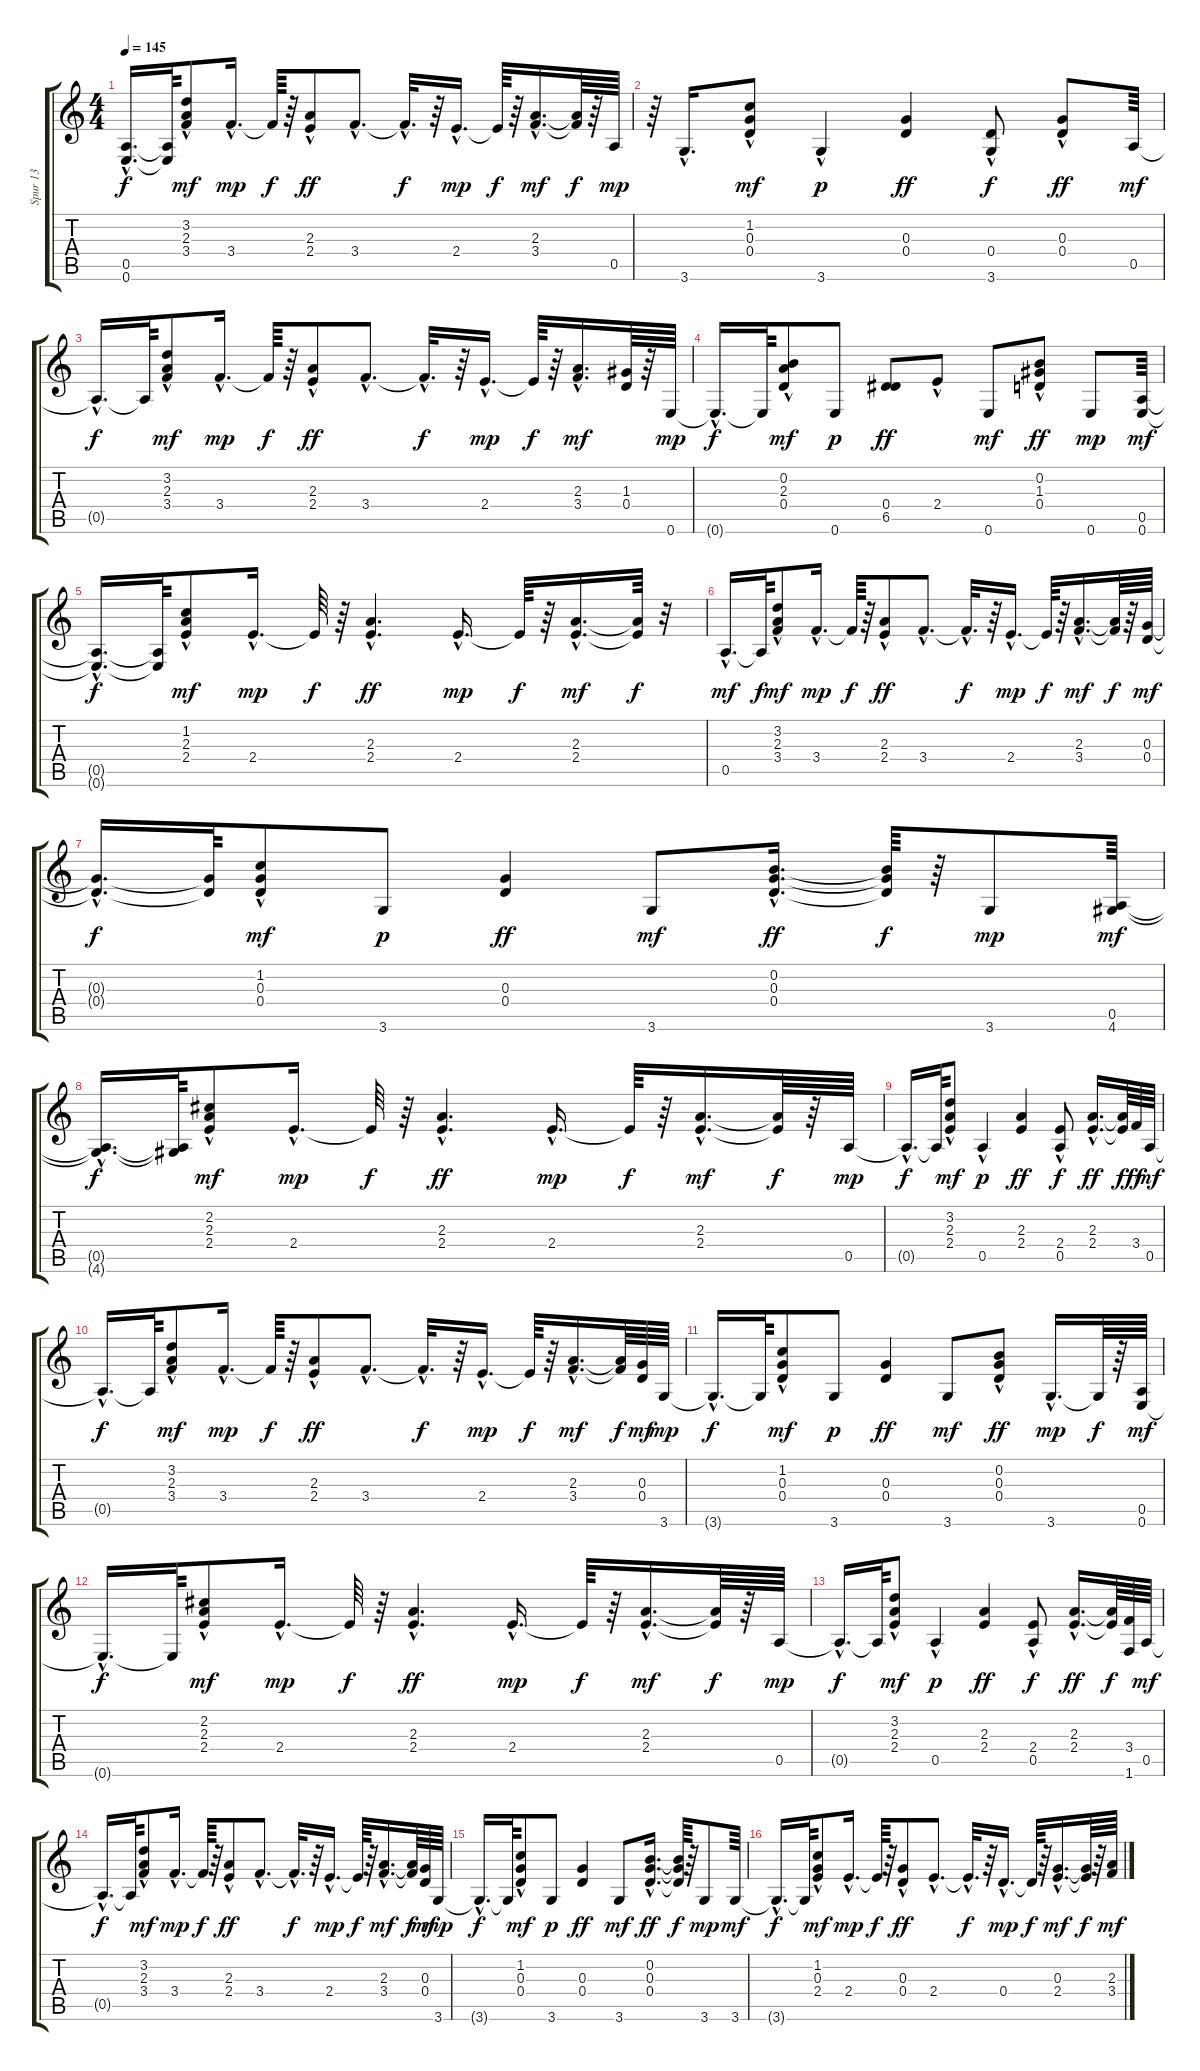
\track ("Spur 13" "Spur 13") {instrument electricguitarclean}
\staff {score tabs}
\tuning (E4 B3 G3 D3 A2 E2) {hide}
\ts (4 4)
\tempo 145
\clef g2
\ks c
(0.5{hac t} 0.6{hac t}).16{d dy f} (0.5{t} 0.6{t}).64 (3.2{hac} 2.3 3.4).8{dy mf} 3.4{hac}.16{d dy mp} 3.4{t}.64{dy f} r.64 (2.3{hac} 2.4).8{dy ff} 3.4{hac}.8{d} 3.4{hac t}.32{d dy f} r.64 2.4{hac}.16{d dy mp} 2.4{t}.64{dy f} r.64 (2.3{hac} 3.4{hac}).16{d dy mf} (2.3{t} 3.4{t}).64{dy f} r.64 0.5.64{dy mp} |
r.64 3.6{hac}.16{d} (1.2 0.3 0.4{hac}).8{dy mf} 3.6{hac}.4{dy p} (0.3 0.4).4{dy ff} (0.4 3.6{hac}).8{dy f} (0.3 0.4{hac}).8{dy ff} 0.5.64{dy mf} |
0.5{hac t}.16{d dy f} 0.5{t}.64 (3.2{hac} 2.3 3.4).8{dy mf} 3.4{hac}.16{d dy mp} 3.4{t}.64{dy f} r.64 (2.3{hac} 2.4).8{dy ff} 3.4{hac}.8{d} 3.4{hac t}.32{d dy f} r.64 2.4{hac}.16{d dy mp} 2.4{t}.64{dy f} r.64 (2.3{hac} 3.4{hac}).16{d dy mf} (1.3 0.4).64 r.64 0.6.64{dy mp} |
0.6{hac t}.16{d dy f} 0.6{t}.64 (0.2 2.3 0.4{hac}).8{dy mf} 0.6.8{dy p} (0.4 6.5).8{dy ff} 2.4{hac}.8 0.6.8{dy mf} (0.2{hac} 1.3 0.4).8{dy ff} 0.6.8{dy mp} (0.5 0.6).64{dy mf} |
(0.5{hac t} 0.6{hac t}).16{d dy f} (0.5{t} 0.6{t}).64 (1.2{hac} 2.3 2.4).8{dy mf} 2.4{hac}.16{d dy mp} 2.4{t}.64{dy f} r.64 (2.3{hac} 2.4).4{d dy ff} 2.4{hac}.16{d dy mp} 2.4{t}.64{dy f} r.64 (2.3{hac} 2.4{hac}).16{d dy mf} (2.3{t} 2.4{t}).64{dy f} r.32 |
0.5{hac}.16{d dy mf} 0.5{t}.64{dy f} (3.2{hac} 2.3 3.4).8{dy mf} 3.4{hac}.16{d dy mp} 3.4{t}.64{dy f} r.64 (2.3{hac} 2.4).8{dy ff} 3.4{hac}.8{d} 3.4{hac t}.32{d dy f} r.64 2.4{hac}.16{d dy mp} 2.4{t}.64{dy f} r.64 (2.3{hac} 3.4{hac}).16{d dy mf} (2.3{t} 3.4{t}).64{dy f} r.64 (0.3 0.4).64{dy mf} |
(0.3{hac t} 0.4{hac t}).16{d dy f} (0.3{t} 0.4{t}).64 (1.2 0.3 0.4{hac}).8{dy mf} 3.6.8{dy p} (0.3 0.4).4{dy ff} 3.6.8{dy mf} (0.2{hac} 0.3{hac} 0.4{hac}).16{d dy ff} (0.2{t} 0.3{t} 0.4{t}).64{dy f} r.64 3.6.8{dy mp} (0.5 4.6).64{dy mf} |
(0.5{hac t} 4.6{hac t}).16{d dy f} (0.5{t} 4.6{t}).64 (2.2{hac} 2.3 2.4).8{dy mf} 2.4{hac}.16{d dy mp} 2.4{t}.64{dy f} r.64 (2.3{hac} 2.4).4{d dy ff} 2.4{hac}.16{d dy mp} 2.4{t}.64{dy f} r.64 (2.3{hac} 2.4{hac}).16{d dy mf} (2.3{t} 2.4{t}).64{dy f} r.64 0.5.64{dy mp} |
0.5{hac t}.16{d dy f} 0.5{t}.64 (3.2 2.3 2.4{hac}).8{dy mf} 0.5{hac}.4{dy p} (2.3 2.4).4{dy ff} (2.4 0.5{hac}).8{dy f} (2.3{hac} 2.4{hac}).16{d dy ff} (2.3{t} 2.4{t}).64{dy f} 3.4.64{dy ff} 0.5.64{dy mf} |
0.5{hac t}.16{d dy f} 0.5{t}.64 (3.2{hac} 2.3 3.4).8{dy mf} 3.4{hac}.16{d dy mp} 3.4{t}.64{dy f} r.64 (2.3{hac} 2.4).8{dy ff} 3.4{hac}.8{d} 3.4{hac t}.32{d dy f} r.64 2.4{hac}.16{d dy mp} 2.4{t}.64{dy f} r.64 (2.3{hac} 3.4{hac}).16{d dy mf} (2.3{t} 3.4{t}).64{dy f} (0.3 0.4).64{dy mf} 3.6.64{dy mp} |
3.6{hac t}.16{d dy f} 3.6{t}.64 (1.2 0.3 0.4{hac}).8{dy mf} 3.6.8{dy p} (0.3 0.4).4{dy ff} 3.6.8{dy mf} (0.2{hac} 0.3 0.4).8{dy ff} 3.6{hac}.16{d dy mp} 3.6{t}.64{dy f} r.64 (0.5 0.6).64{dy mf} |
0.6{hac t}.16{d dy f} 0.6{t}.64 (2.2{hac} 2.3 2.4).8{dy mf} 2.4{hac}.16{d dy mp} 2.4{t}.64{dy f} r.64 (2.3{hac} 2.4).4{d dy ff} 2.4{hac}.16{d dy mp} 2.4{t}.64{dy f} r.64 (2.3{hac} 2.4{hac}).16{d dy mf} (2.3{t} 2.4{t}).64{dy f} r.64 0.5.64{dy mp} |
0.5{hac t}.16{d dy f} 0.5{t}.64 (3.2 2.3 2.4{hac}).8{dy mf} 0.5{hac}.4{dy p} (2.3 2.4).4{dy ff} (2.4 0.5{hac}).8{dy f} (2.3{hac} 2.4{hac}).16{d dy ff} (2.3{t} 2.4{t}).64{dy f} (3.4 1.6).64 0.5.64{dy mf} |
0.5{hac t}.16{d dy f} 0.5{t}.64 (3.2{hac} 2.3 3.4).8{dy mf} 3.4{hac}.16{d dy mp} 3.4{t}.64{dy f} r.64 (2.3{hac} 2.4).8{dy ff} 3.4{hac}.8{d} 3.4{hac t}.32{d dy f} r.64 2.4{hac}.16{d dy mp} 2.4{t}.64{dy f} r.64 (2.3{hac} 3.4{hac}).16{d dy mf} (2.3{t} 3.4{t}).64{dy f} (0.3 0.4).64{dy mf} 3.6.64{dy mp} |
3.6{hac t}.16{d dy f} 3.6{t}.64 (1.2 0.3 0.4{hac}).8{dy mf} 3.6.8{dy p} (0.3 0.4).4{dy ff} 3.6.8{dy mf} (0.2{hac} 0.3{hac} 0.4{hac}).16{d dy ff} (0.2{t} 0.3{t} 0.4{t}).64{dy f} r.64 3.6.8{dy mp} 3.6.64{dy mf} |
3.6{hac t}.16{d dy f} 3.6{t}.64 (1.2{hac} 0.3 2.4).8{dy mf} 2.4{hac}.16{d dy mp} 2.4{t}.64{dy f} r.64 (0.3{hac} 0.4).8{dy ff} 2.4{hac}.8{d} 2.4{hac t}.32{d dy f} r.64 0.4{hac}.16{d dy mp} 0.4{t}.64{dy f} r.64 (0.3{hac} 2.4{hac}).16{d dy mf} (0.3{t} 2.4{t}).64{dy f} r.64 (2.3 3.4).64{dy mf}
